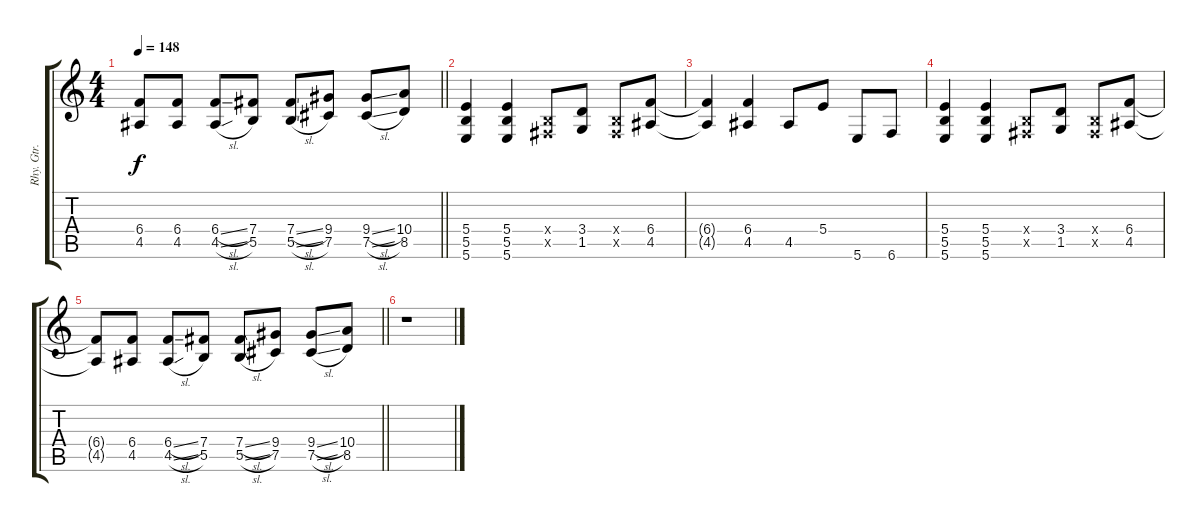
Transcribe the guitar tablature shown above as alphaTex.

\track ("Rhy. Gtr. 1" "Rhy. Gtr. ") {instrument distortionguitar}
\staff {score tabs}
\tuning (Db4 Ab3 E3 B2 Gb2 B1) {hide}
\ts (4 4)
\tempo 148
\clef g2
\barLineRight lightlight
\ks c
(6.4{t} 4.5{t}).8{dy f} (6.4 4.5).8 (6.4{sl} 4.5{sl}).8 (7.4 5.5).8 (7.4{sl} 5.5{sl}).8 (9.4 7.5).8 (9.4{sl} 7.5{sl}).8 (10.4 8.5).8 |
(5.4 5.5 5.6).4 (5.4 5.5 5.6).4 (0.4{x} 0.5{x}).8 (3.4 1.5).8 (0.4{x} 0.5{x}).8 (6.4 4.5).8 |
(6.4{t} 4.5{t}).4 (6.4 4.5).4 4.5.8 5.4.8 5.6.8 6.6.8 |
(5.4 5.5 5.6).4 (5.4 5.5 5.6).4 (0.4{x} 0.5{x}).8 (3.4 1.5).8 (0.4{x} 0.5{x}).8 (6.4 4.5).8 |
\barLineRight lightlight
(6.4{t} 4.5{t}).8 (6.4 4.5).8 (6.4{sl} 4.5{sl}).8 (7.4 5.5).8 (7.4{sl} 5.5{sl}).8 (9.4 7.5).8 (9.4{sl} 7.5{sl}).8 (10.4 8.5).8 |
r.1
